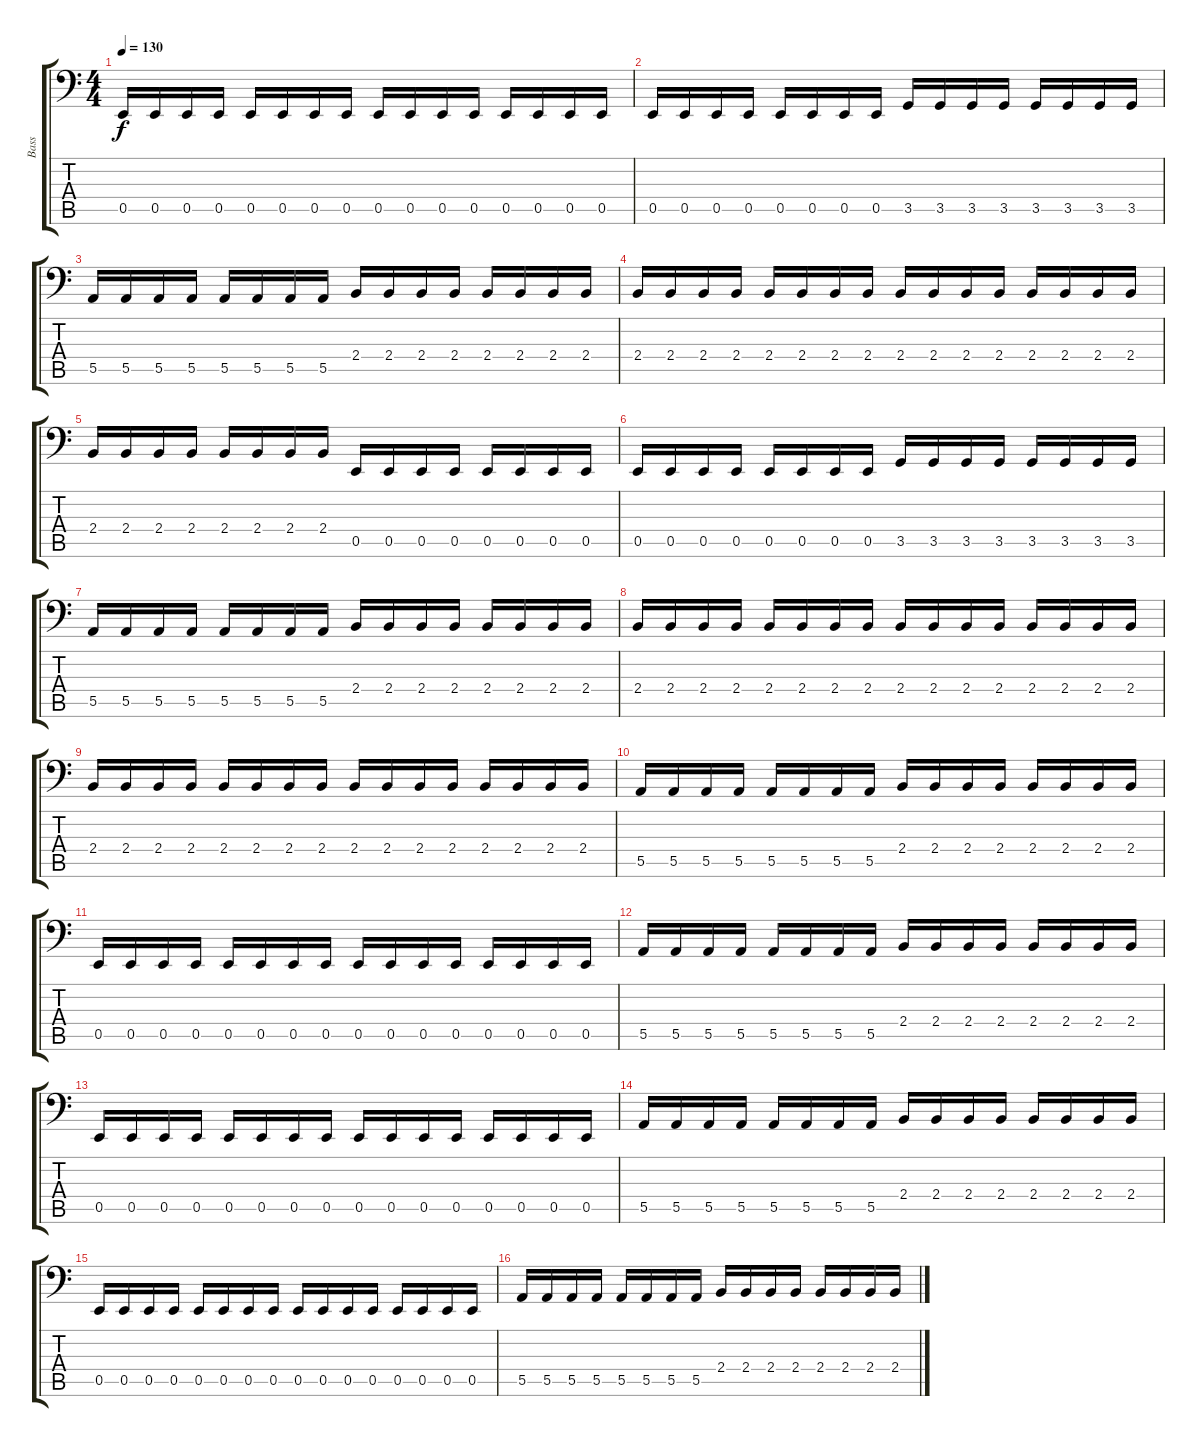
\track ("Bass" "Bass") {instrument electricbassfinger}
\staff {score tabs}
\tuning (C3 G2 D2 A1 E1 B0) {hide}
\ts (4 4)
\tempo 130
\clef f4
\ks c
0.5.16{dy f} 0.5.16 0.5.16 0.5.16 0.5.16 0.5.16 0.5.16 0.5.16 0.5.16 0.5.16 0.5.16 0.5.16 0.5.16 0.5.16 0.5.16 0.5.16 |
0.5.16 0.5.16 0.5.16 0.5.16 0.5.16 0.5.16 0.5.16 0.5.16 3.5.16 3.5.16 3.5.16 3.5.16 3.5.16 3.5.16 3.5.16 3.5.16 |
5.5.16 5.5.16 5.5.16 5.5.16 5.5.16 5.5.16 5.5.16 5.5.16 2.4.16 2.4.16 2.4.16 2.4.16 2.4.16 2.4.16 2.4.16 2.4.16 |
2.4.16 2.4.16 2.4.16 2.4.16 2.4.16 2.4.16 2.4.16 2.4.16 2.4.16 2.4.16 2.4.16 2.4.16 2.4.16 2.4.16 2.4.16 2.4.16 |
2.4.16 2.4.16 2.4.16 2.4.16 2.4.16 2.4.16 2.4.16 2.4.16 0.5.16 0.5.16 0.5.16 0.5.16 0.5.16 0.5.16 0.5.16 0.5.16 |
0.5.16 0.5.16 0.5.16 0.5.16 0.5.16 0.5.16 0.5.16 0.5.16 3.5.16 3.5.16 3.5.16 3.5.16 3.5.16 3.5.16 3.5.16 3.5.16 |
5.5.16 5.5.16 5.5.16 5.5.16 5.5.16 5.5.16 5.5.16 5.5.16 2.4.16 2.4.16 2.4.16 2.4.16 2.4.16 2.4.16 2.4.16 2.4.16 |
2.4.16 2.4.16 2.4.16 2.4.16 2.4.16 2.4.16 2.4.16 2.4.16 2.4.16 2.4.16 2.4.16 2.4.16 2.4.16 2.4.16 2.4.16 2.4.16 |
2.4.16 2.4.16 2.4.16 2.4.16 2.4.16 2.4.16 2.4.16 2.4.16 2.4.16 2.4.16 2.4.16 2.4.16 2.4.16 2.4.16 2.4.16 2.4.16 |
5.5.16 5.5.16 5.5.16 5.5.16 5.5.16 5.5.16 5.5.16 5.5.16 2.4.16 2.4.16 2.4.16 2.4.16 2.4.16 2.4.16 2.4.16 2.4.16 |
0.5.16 0.5.16 0.5.16 0.5.16 0.5.16 0.5.16 0.5.16 0.5.16 0.5.16 0.5.16 0.5.16 0.5.16 0.5.16 0.5.16 0.5.16 0.5.16 |
5.5.16 5.5.16 5.5.16 5.5.16 5.5.16 5.5.16 5.5.16 5.5.16 2.4.16 2.4.16 2.4.16 2.4.16 2.4.16 2.4.16 2.4.16 2.4.16 |
0.5.16 0.5.16 0.5.16 0.5.16 0.5.16 0.5.16 0.5.16 0.5.16 0.5.16 0.5.16 0.5.16 0.5.16 0.5.16 0.5.16 0.5.16 0.5.16 |
5.5.16 5.5.16 5.5.16 5.5.16 5.5.16 5.5.16 5.5.16 5.5.16 2.4.16 2.4.16 2.4.16 2.4.16 2.4.16 2.4.16 2.4.16 2.4.16 |
0.5.16 0.5.16 0.5.16 0.5.16 0.5.16 0.5.16 0.5.16 0.5.16 0.5.16 0.5.16 0.5.16 0.5.16 0.5.16 0.5.16 0.5.16 0.5.16 |
5.5.16 5.5.16 5.5.16 5.5.16 5.5.16 5.5.16 5.5.16 5.5.16 2.4.16 2.4.16 2.4.16 2.4.16 2.4.16 2.4.16 2.4.16 2.4.16
